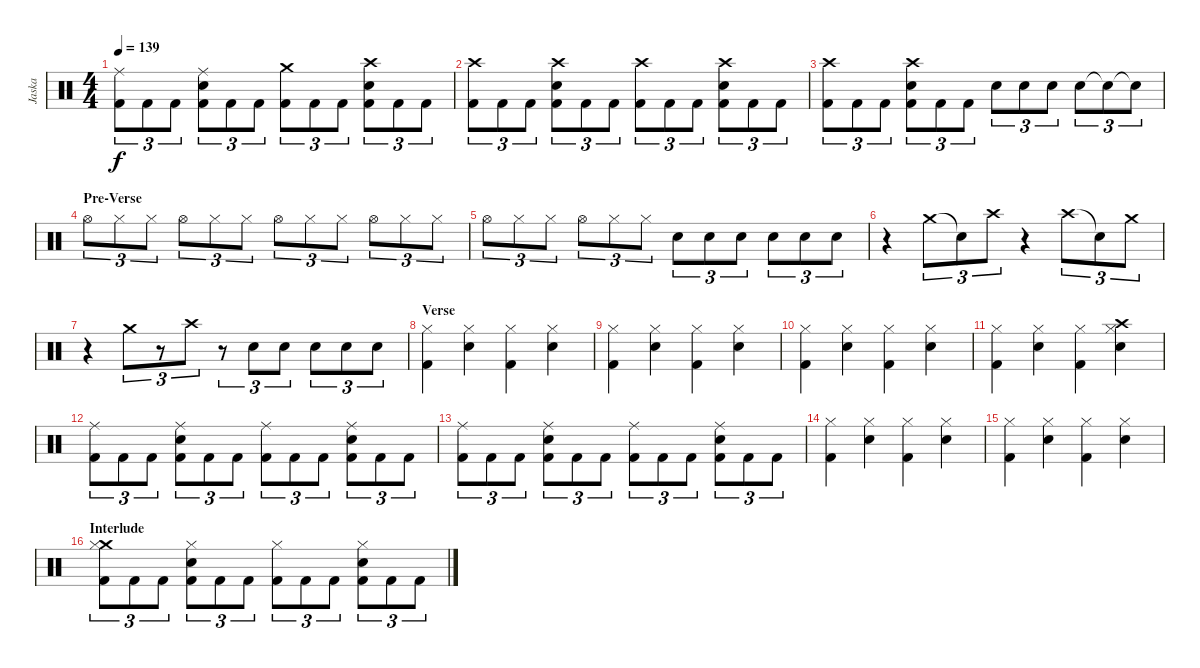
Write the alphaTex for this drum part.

\track ("Jaska" "Jaska") {instrument percussion}
\staff {score}
\articulation defaults
\ts (4 4)
\tempo 139
\clef neutral
\ks c
("Ride (middle)" "Kick (hit) 2").8{tu (3 2) dy f} "Kick (hit) 2".8{tu (3 2)} "Kick (hit) 2".8{tu (3 2)} ("Ride (middle)" "Snare (hit) 2" "Kick (hit) 2").8{tu (3 2)} "Kick (hit) 2".8{tu (3 2)} "Kick (hit) 2".8{tu (3 2)} ("Crash medium (hit)" "Kick (hit) 2").8{tu (3 2)} "Kick (hit) 2".8{tu (3 2)} "Kick (hit) 2".8{tu (3 2)} ("Crash high (hit)" "Snare (hit) 2" "Kick (hit) 2").8{tu (3 2)} "Kick (hit) 2".8{tu (3 2)} "Kick (hit) 2".8{tu (3 2)} |
("Crash high (hit)" "Kick (hit) 2").8{tu (3 2)} "Kick (hit) 2".8{tu (3 2)} "Kick (hit) 2".8{tu (3 2)} ("Crash high (hit)" "Snare (hit) 2" "Kick (hit) 2").8{tu (3 2)} "Kick (hit) 2".8{tu (3 2)} "Kick (hit) 2".8{tu (3 2)} ("Crash high (hit)" "Kick (hit) 2").8{tu (3 2)} "Kick (hit) 2".8{tu (3 2)} "Kick (hit) 2".8{tu (3 2)} ("Crash high (hit)" "Snare (hit) 2" "Kick (hit) 2").8{tu (3 2)} "Kick (hit) 2".8{tu (3 2)} "Kick (hit) 2".8{tu (3 2)} |
("Crash high (hit)" "Kick (hit) 2").8{tu (3 2)} "Kick (hit) 2".8{tu (3 2)} "Kick (hit) 2".8{tu (3 2)} ("Crash high (hit)" "Snare (hit) 2" "Kick (hit) 2").8{tu (3 2)} "Kick (hit) 2".8{tu (3 2)} "Kick (hit) 2".8{tu (3 2)} "Snare (hit) 2".8{tu (3 2)} "Snare (hit) 2".8{tu (3 2)} "Snare (hit) 2".8{tu (3 2)} "Snare (hit) 2".8{tu (3 2)} "Snare (hit)"{t}.8{tu (3 2)} "Snare (hit)"{t}.8{tu (3 2)} |
\section ("" "Pre-Verse")
"Hi-Hat (open)".8{tu (3 2)} "Hi-Hat (closed)".8{tu (3 2)} "Hi-Hat (closed)".8{tu (3 2)} "Hi-Hat (open)".8{tu (3 2)} "Hi-Hat (closed)".8{tu (3 2)} "Hi-Hat (closed)".8{tu (3 2)} "Hi-Hat (open)".8{tu (3 2)} "Hi-Hat (closed)".8{tu (3 2)} "Hi-Hat (closed)".8{tu (3 2)} "Hi-Hat (open)".8{tu (3 2)} "Hi-Hat (closed)".8{tu (3 2)} "Hi-Hat (closed)".8{tu (3 2)} |
"Hi-Hat (open)".8{tu (3 2)} "Hi-Hat (closed)".8{tu (3 2)} "Hi-Hat (closed)".8{tu (3 2)} "Hi-Hat (open)".8{tu (3 2)} "Hi-Hat (closed)".8{tu (3 2)} "Hi-Hat (closed)".8{tu (3 2)} "Snare (hit) 2".8{tu (3 2)} "Snare (hit) 2".8{tu (3 2)} "Snare (hit) 2".8{tu (3 2)} "Snare (hit) 2".8{tu (3 2)} "Snare (hit) 2".8{tu (3 2)} "Snare (hit) 2".8{tu (3 2)} |
r.4 "Crash medium (hit)".8{tu (3 2)} "Snare (hit)"{t}.8{tu (3 2)} "Crash high (hit)".8{tu (3 2)} r.4 "Crash high (hit)".8{tu (3 2)} "Snare (hit)"{t}.8{tu (3 2)} "Crash medium (hit)".8{tu (3 2)} |
r.4 "Crash medium (hit)".8{tu (3 2)} r.8{tu (3 2)} "Crash high (hit)".8{tu (3 2)} r.8{tu (3 2)} "Snare (hit) 2".8{tu (3 2)} "Snare (hit) 2".8{tu (3 2)} "Snare (hit) 2".8{tu (3 2)} "Snare (hit) 2".8{tu (3 2)} "Snare (hit) 2".8{tu (3 2)} |
\section ("" "Verse")
("Hi-Hat (closed)" "Kick (hit) 2").4 ("Hi-Hat (closed)" "Snare (hit) 2").4 ("Hi-Hat (closed)" "Kick (hit) 2").4 ("Hi-Hat (closed)" "Snare (hit) 2").4 |
("Hi-Hat (closed)" "Kick (hit) 2").4 ("Hi-Hat (closed)" "Snare (hit) 2").4 ("Hi-Hat (closed)" "Kick (hit) 2").4 ("Hi-Hat (closed)" "Snare (hit) 2").4 |
("Hi-Hat (closed)" "Kick (hit) 2").4 ("Hi-Hat (closed)" "Snare (hit) 2").4 ("Hi-Hat (closed)" "Kick (hit) 2").4 ("Hi-Hat (closed)" "Snare (hit) 2").4 |
("Hi-Hat (closed)" "Kick (hit) 2").4 ("Hi-Hat (closed)" "Snare (hit) 2").4 ("Hi-Hat (closed)" "Kick (hit) 2").4 ("Hi-Hat (closed)" "Snare (hit) 2" "Crash high (hit)").4 |
("Kick (hit) 2" "Ride (middle)").8{tu (3 2)} "Kick (hit) 2".8{tu (3 2)} "Kick (hit) 2".8{tu (3 2)} ("Kick (hit) 2" "Ride (middle)" "Snare (hit) 2").8{tu (3 2)} "Kick (hit) 2".8{tu (3 2)} "Kick (hit) 2".8{tu (3 2)} ("Kick (hit) 2" "Ride (middle)").8{tu (3 2)} "Kick (hit) 2".8{tu (3 2)} "Kick (hit) 2".8{tu (3 2)} ("Kick (hit) 2" "Ride (middle)" "Snare (hit) 2").8{tu (3 2)} "Kick (hit) 2".8{tu (3 2)} "Kick (hit) 2".8{tu (3 2)} |
("Kick (hit) 2" "Ride (middle)").8{tu (3 2)} "Kick (hit) 2".8{tu (3 2)} "Kick (hit) 2".8{tu (3 2)} ("Kick (hit) 2" "Ride (middle)" "Snare (hit) 2").8{tu (3 2)} "Kick (hit) 2".8{tu (3 2)} "Kick (hit) 2".8{tu (3 2)} ("Kick (hit) 2" "Ride (middle)").8{tu (3 2)} "Kick (hit) 2".8{tu (3 2)} "Kick (hit) 2".8{tu (3 2)} ("Kick (hit) 2" "Ride (middle)" "Snare (hit) 2").8{tu (3 2)} "Kick (hit) 2".8{tu (3 2)} "Kick (hit) 2".8{tu (3 2)} |
("Hi-Hat (closed)" "Kick (hit) 2").4 ("Hi-Hat (closed)" "Snare (hit) 2").4 ("Hi-Hat (closed)" "Kick (hit) 2").4 ("Hi-Hat (closed)" "Snare (hit) 2").4 |
("Hi-Hat (closed)" "Kick (hit) 2").4 ("Hi-Hat (closed)" "Snare (hit) 2").4 ("Hi-Hat (closed)" "Kick (hit) 2").4 ("Hi-Hat (closed)" "Snare (hit) 2").4 |
\section ("" "Interlude")
("Crash medium (hit)" "Hi-Hat (closed)" "Kick (hit) 2").8{tu (3 2)} "Kick (hit) 2".8{tu (3 2)} "Kick (hit) 2".8{tu (3 2)} ("Hi-Hat (closed)" "Snare (hit) 2" "Kick (hit) 2").8{tu (3 2)} "Kick (hit) 2".8{tu (3 2)} "Kick (hit) 2".8{tu (3 2)} ("Hi-Hat (closed)" "Kick (hit) 2").8{tu (3 2)} "Kick (hit) 2".8{tu (3 2)} "Kick (hit) 2".8{tu (3 2)} ("Hi-Hat (closed)" "Snare (hit) 2" "Kick (hit) 2").8{tu (3 2)} "Kick (hit) 2".8{tu (3 2)} "Kick (hit) 2".8{tu (3 2)}
